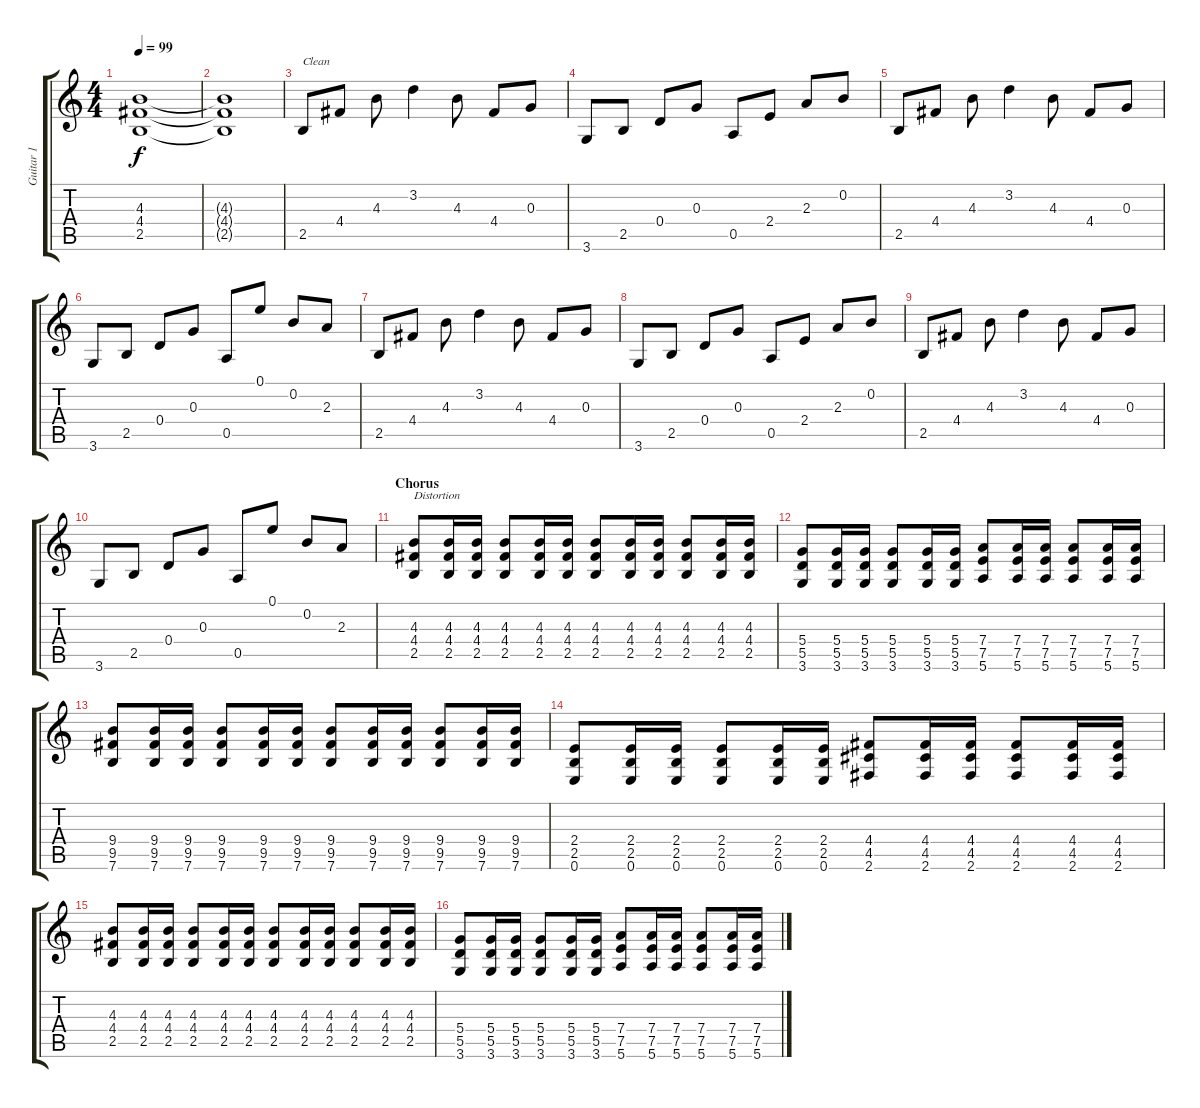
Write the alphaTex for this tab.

\track ("Guitar 1" "Guitar 1") {instrument electricguitarclean}
\staff {score tabs}
\tuning (E4 B3 G3 D3 A2 E2) {hide}
\ts (4 4)
\tempo 99
\clef g2
\ks c
(4.3{t} 4.4{t} 2.5{t}).1{dy f volume 4} |
(4.3{t} 4.4{t} 2.5{t}).1{volume 0} |
2.5.8{txt "Clean" volume 13 instrument electricguitarclean} 4.4.8 4.3.8 3.2.4 4.3.8 4.4.8 0.3.8 |
3.6.8 2.5.8 0.4.8 0.3.8 0.5.8 2.4.8 2.3.8 0.2.8 |
2.5.8 4.4.8 4.3.8 3.2.4 4.3.8 4.4.8 0.3.8 |
3.6.8 2.5.8 0.4.8 0.3.8 0.5.8 0.1.8 0.2.8 2.3.8 |
2.5.8 4.4.8 4.3.8 3.2.4 4.3.8 4.4.8 0.3.8 |
3.6.8 2.5.8 0.4.8 0.3.8 0.5.8 2.4.8 2.3.8 0.2.8 |
2.5.8 4.4.8 4.3.8 3.2.4 4.3.8 4.4.8 0.3.8 |
3.6.8 2.5.8 0.4.8 0.3.8 0.5.8 0.1.8 0.2.8 2.3.8 |
\section ("" "Chorus")
(4.3 4.4 2.5).8{txt "Distortion" instrument distortionguitar} (4.3 4.4 2.5).16 (4.3 4.4 2.5).16 (4.3 4.4 2.5).8 (4.3 4.4 2.5).16 (4.3 4.4 2.5).16 (4.3 4.4 2.5).8 (4.3 4.4 2.5).16 (4.3 4.4 2.5).16 (4.3 4.4 2.5).8 (4.3 4.4 2.5).16 (4.3 4.4 2.5).16 |
(5.4 5.5 3.6).8 (5.4 5.5 3.6).16 (5.4 5.5 3.6).16 (5.4 5.5 3.6).8 (5.4 5.5 3.6).16 (5.4 5.5 3.6).16 (7.4 7.5 5.6).8 (7.4 7.5 5.6).16 (7.4 7.5 5.6).16 (7.4 7.5 5.6).8 (7.4 7.5 5.6).16 (7.4 7.5 5.6).16 |
(9.4 9.5 7.6).8 (9.4 9.5 7.6).16 (9.4 9.5 7.6).16 (9.4 9.5 7.6).8 (9.4 9.5 7.6).16 (9.4 9.5 7.6).16 (9.4 9.5 7.6).8 (9.4 9.5 7.6).16 (9.4 9.5 7.6).16 (9.4 9.5 7.6).8 (9.4 9.5 7.6).16 (9.4 9.5 7.6).16 |
(2.4 2.5 0.6).8 (2.4 2.5 0.6).16 (2.4 2.5 0.6).16 (2.4 2.5 0.6).8 (2.4 2.5 0.6).16 (2.4 2.5 0.6).16 (4.4 4.5 2.6).8 (4.4 4.5 2.6).16 (4.4 4.5 2.6).16 (4.4 4.5 2.6).8 (4.4 4.5 2.6).16 (4.4 4.5 2.6).16 |
(4.3 4.4 2.5).8 (4.3 4.4 2.5).16 (4.3 4.4 2.5).16 (4.3 4.4 2.5).8 (4.3 4.4 2.5).16 (4.3 4.4 2.5).16 (4.3 4.4 2.5).8 (4.3 4.4 2.5).16 (4.3 4.4 2.5).16 (4.3 4.4 2.5).8 (4.3 4.4 2.5).16 (4.3 4.4 2.5).16 |
(5.4 5.5 3.6).8 (5.4 5.5 3.6).16 (5.4 5.5 3.6).16 (5.4 5.5 3.6).8 (5.4 5.5 3.6).16 (5.4 5.5 3.6).16 (7.4 7.5 5.6).8 (7.4 7.5 5.6).16 (7.4 7.5 5.6).16 (7.4 7.5 5.6).8 (7.4 7.5 5.6).16 (7.4 7.5 5.6).16
